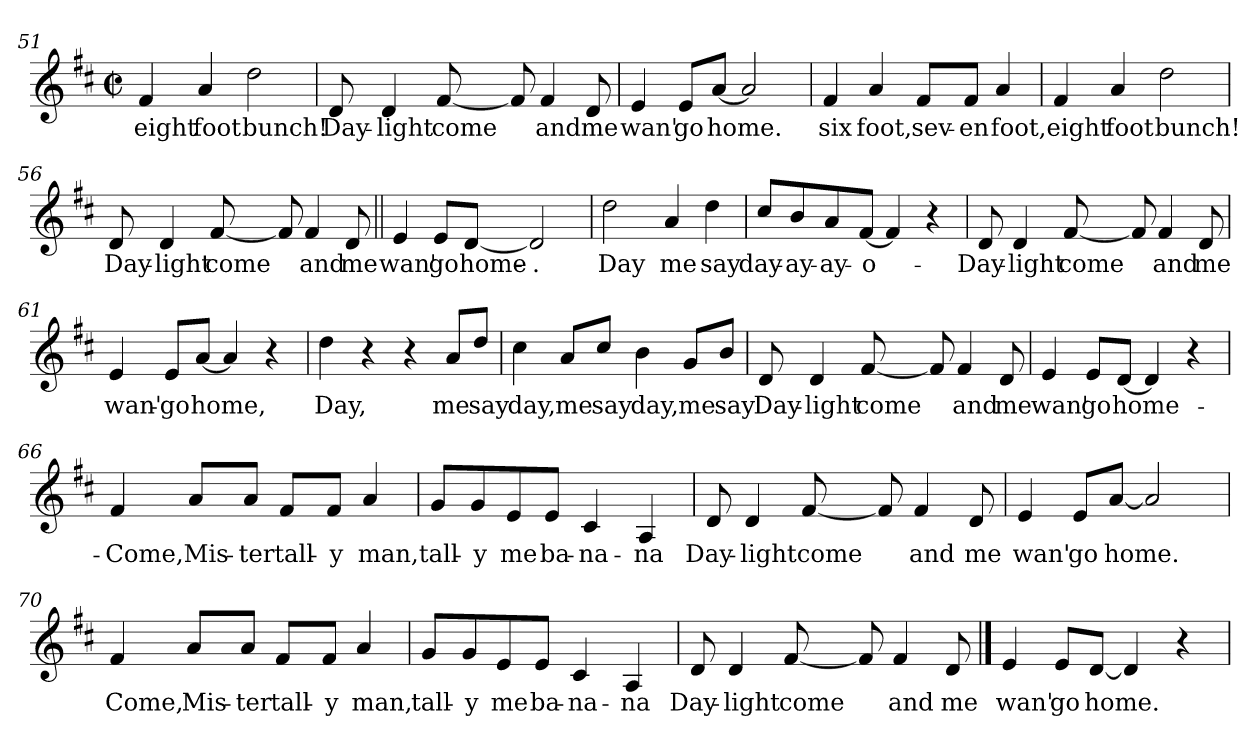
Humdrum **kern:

**kern	**text
*part1	*part1
*staff1	*staff1
*clefG2	*
*k[f#c#]	*
*D:	*
*M2/2	*
*met(c|)	*
=51	=51
4f#/	eight
4a/	foot
2dd\	bunch!
!!LO:LB:g=z
=52	=52
8d/	Day-
4d/	-light
[8f#/	come
8f#/]	.
4f#/	and
8d/	me
=53	=53
4e/	wan'
8e/L	go
[8a/J	home.
2a/]	.
=54	=54
4f#/	six
4a/	foot,
8f#/L	sev-
8f#/J	-en
4a/	foot,
=55	=55
4f#/	eight
4a/	foot
2dd\	bunch!
!!LO:LB:g=z
=56	=56
8d/	Day-
4d/	-light
[8f#/	come
8f#/]	.
4f#/	and
8d/	me
=57||	=57||
4e/	wan'
8e/L	go
[8d/J	home-
2d/]	-.
=58	=58
2dd\	Day
4a/	me
4dd\	say
=59	=59
8cc#/L	day-
8b/	-ay-
8a/	-ay-
[8f#/J	-o-
4f#/]	.
4r	.
=60	=60
8d/	Day-
4d/	-light
[8f#/	come
8f#/]	.
4f#/	and
8d/	me
!!LO:LB:g=z
=61	=61
4e/	wan'-
8e/L	-go
[8a/J	home,
4a/]	.
4r	.
=62	=62
4dd\	Day,
4r	.
4r	.
8a/L	me
8dd/J	say
=63	=63
4cc#\	day,
8a/L	me
8cc#/J	say
4b\	day,
8g/L	me
8b/J	say
=64	=64
8d/	Day-
4d/	-light
[8f#/	come
8f#/]	.
4f#/	and
8d/	me
!!LO:LB:g=z
=65	=65
4e/	wan'
8e/L	go
[8d/J	home-
4d/]	.
4r	.
=66	=66
4f#/	Come,
8a/L	Mis-
8a/J	-ter
8f#/L	tall-
8f#/J	-y
4a/	man,
=67	=67
8g/L	tall-
8g/	-y
8e/	me
8e/J	ba-
4c#/	-na-
4A/	-na
=68	=68
8d/	Day-
4d/	-light
[8f#/	come
8f#/]	.
4f#/	and
8d/	me
!!LO:LB:g=z
=69	=69
4e/	wan'
8e/L	go
[8a/J	home.
2a/]	.
=70	=70
4f#/	Come,
8a/L	Mis-
8a/J	-ter
8f#/L	tall-
8f#/J	-y
4a/	man,
=71	=71
8g/L	tall-
8g/	-y
8e/	me
8e/J	ba-
4c#/	-na-
4A/	-na
=72	=72
8d/	Day-
4d/	-light
[8f#/	come
8f#/]	.
4f#/	and
8d/	me
==73	==73
4e/	wan'
8e/L	go
[8d/J	home.
4d/]	.
4r	.
=	=
*-	*-
